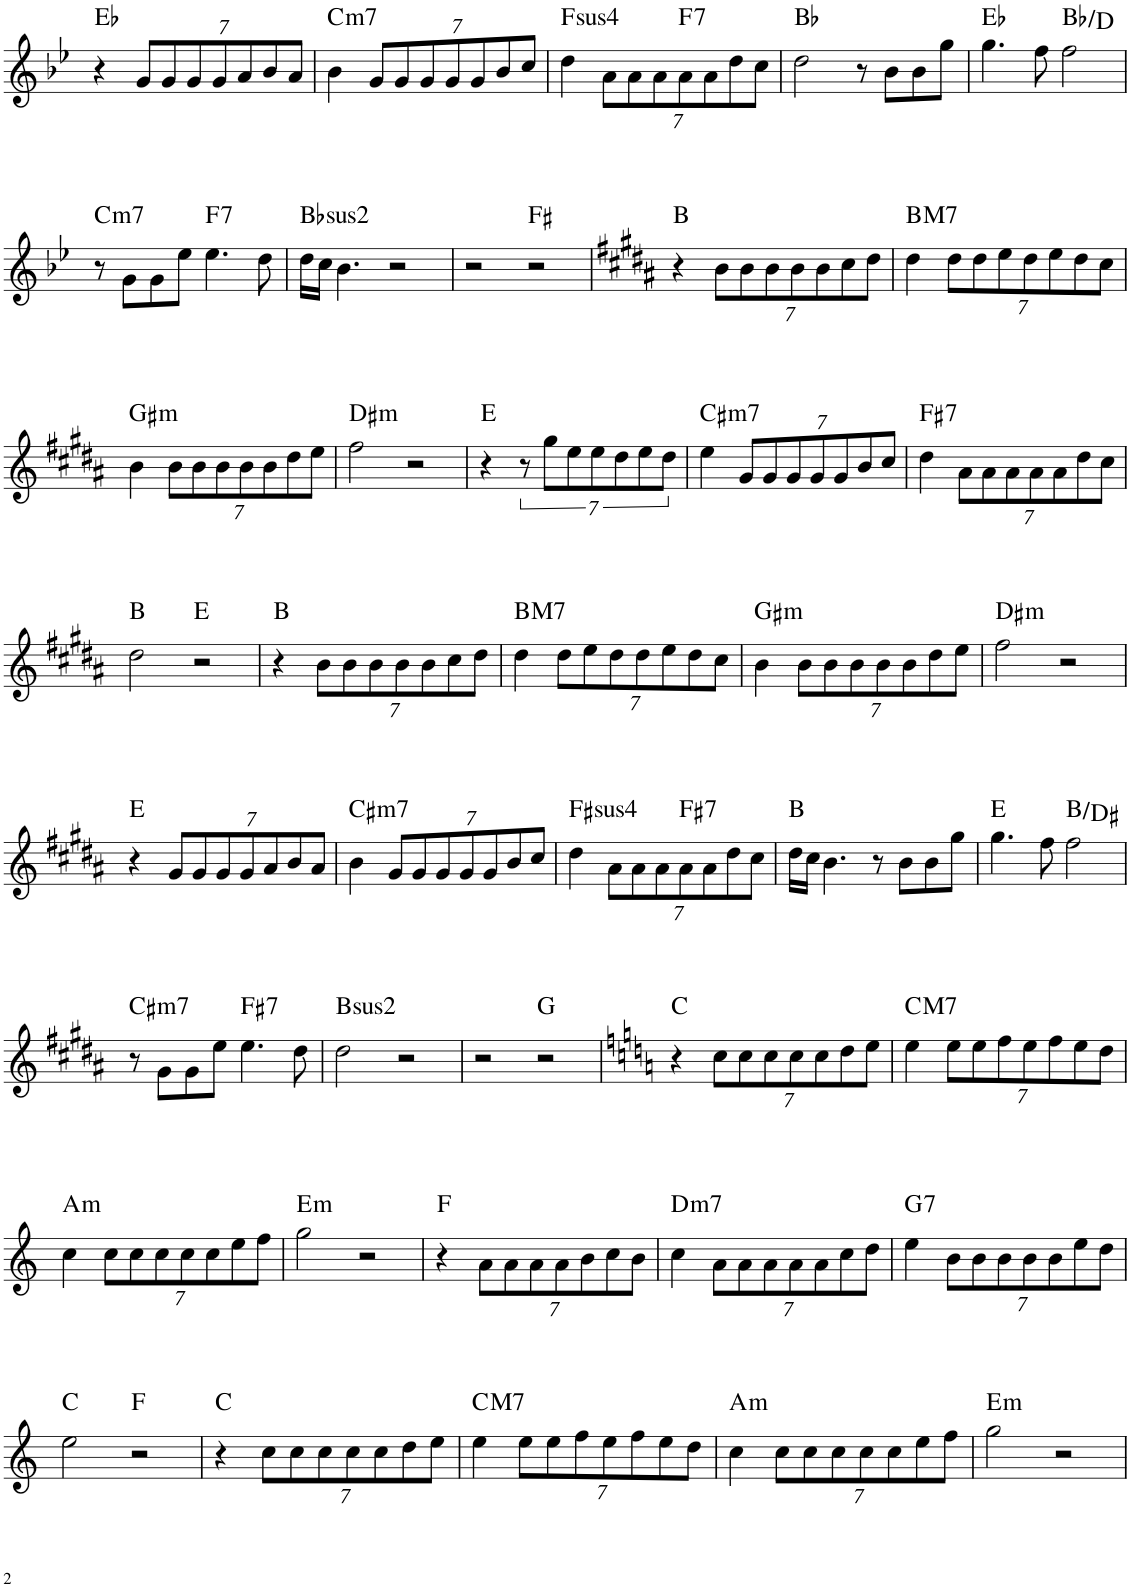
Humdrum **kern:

**kern	**harte
*part1	*part1
*staff1	*
*I"Piano	*
*I'Pno.	*
!!LO:PB:g=z
*clefG2	*
*k[b-e-]	*
*M4/4	*
=37	=37
4r	Eb:maj
*Xbrackettup	*
28%3g/L	.
28%3g/	.
28%3g/	.
28%3g/	.
28%3a/	.
28%3b-/	.
28%3a/J	.
=38	=38
!	!LO:H:kt=m7
4b-\	C:min7
28%3g/L	.
28%3g/	.
28%3g/	.
28%3g/	.
28%3g/	.
28%3b-/	.
28%3cc/J	.
=39	=39
!	!LO:H:kt=4
4dd\	F:sus4
28%3a\L	.
28%3a\	.
28%3a\	.
!	!LO:H:kt=7
28%3a\	F:7
28%3a\	.
28%3dd\	.
28%3cc\J	.
=40	=40
2dd\	Bb:maj
8r	.
8b-\L	.
8b-\	.
8gg\J	.
=41	=41
4.gg\	Eb:maj
8ff\	.
2ff\	Bb:maj/3
!!LO:LB:g=z
=42	=42
!	!LO:H:kt=m7
8r	C:min7
8g\L	.
8g\	.
8ee-\J	.
!	!LO:H:kt=7
4.ee-\	F:7
8dd\	.
=43	=43
!	!LO:H:kt=2
16dd\LL	Bb:(1,2,5)
16cc\JJ	.
4.b-\	.
2r	.
=44	=44
2r	.
2r	F#:maj
=45	=45
*k[f#c#g#d#a#]	*
4r	B:maj
28%3b\L	.
28%3b\	.
28%3b\	.
28%3b\	.
28%3b\	.
28%3cc#\	.
28%3dd#\J	.
=46	=46
!	!LO:H:kt=M7
4dd#\	B:maj7
28%3dd#\L	.
28%3dd#\	.
28%3ee\	.
28%3dd#\	.
28%3ee\	.
28%3dd#\	.
28%3cc#\J	.
!!LO:LB:g=z
=47	=47
!	!LO:H:kt=m
4b\	G#:min
28%3b\L	.
28%3b\	.
28%3b\	.
28%3b\	.
28%3b\	.
28%3dd#\	.
28%3ee\J	.
=48	=48
!	!LO:H:kt=m
2ff#\	D#:min
2r	.
=49	=49
4r	E:maj
*brackettup	*
28%3r	.
28%3gg#\L	.
28%3ee\	.
28%3ee\	.
28%3dd#\	.
28%3ee\	.
28%3dd#\J	.
=50	=50
!	!LO:H:kt=m7
4ee\	C#:min7
*Xbrackettup	*
28%3g#/L	.
28%3g#/	.
28%3g#/	.
28%3g#/	.
28%3g#/	.
28%3b/	.
28%3cc#/J	.
=51	=51
!	!LO:H:kt=7
4dd#\	F#:7
28%3a#\L	.
28%3a#\	.
28%3a#\	.
28%3a#\	.
28%3a#\	.
28%3dd#\	.
28%3cc#\J	.
!!LO:LB:g=z
=52	=52
2dd#\	B:maj
2r	E:maj
=53	=53
4r	B:maj
28%3b\L	.
28%3b\	.
28%3b\	.
28%3b\	.
28%3b\	.
28%3cc#\	.
28%3dd#\J	.
=54	=54
!	!LO:H:kt=M7
4dd#\	B:maj7
28%3dd#\L	.
28%3ee\	.
28%3dd#\	.
28%3dd#\	.
28%3ee\	.
28%3dd#\	.
28%3cc#\J	.
=55	=55
!	!LO:H:kt=m
4b\	G#:min
28%3b\L	.
28%3b\	.
28%3b\	.
28%3b\	.
28%3b\	.
28%3dd#\	.
28%3ee\J	.
=56	=56
!	!LO:H:kt=m
2ff#\	D#:min
2r	.
!!LO:LB:g=z
=57	=57
4r	E:maj
28%3g#/L	.
28%3g#/	.
28%3g#/	.
28%3g#/	.
28%3a#/	.
28%3b/	.
28%3a#/J	.
=58	=58
!	!LO:H:kt=m7
4b\	C#:min7
28%3g#/L	.
28%3g#/	.
28%3g#/	.
28%3g#/	.
28%3g#/	.
28%3b/	.
28%3cc#/J	.
=59	=59
!	!LO:H:kt=4
4dd#\	F#:sus4
28%3a#\L	.
28%3a#\	.
28%3a#\	.
!	!LO:H:kt=7
28%3a#\	F#:7
28%3a#\	.
28%3dd#\	.
28%3cc#\J	.
=60	=60
16dd#\LL	B:maj
16cc#\JJ	.
4.b\	.
8r	.
8b\L	.
8b\	.
8gg#\J	.
=61	=61
4.gg#\	E:maj
8ff#\	.
2ff#\	B:maj/3
!!LO:LB:g=z
=62	=62
!	!LO:H:kt=m7
8r	C#:min7
8g#\L	.
8g#\	.
8ee\J	.
!	!LO:H:kt=7
4.ee\	F#:7
8dd#\	.
=63	=63
!	!LO:H:kt=2
2dd#\	B:(1,2,5)
2r	.
=64	=64
2r	.
2r	G:maj
=65	=65
*k[]	*
4r	C:maj
28%3cc\L	.
28%3cc\	.
28%3cc\	.
28%3cc\	.
28%3cc\	.
28%3dd\	.
28%3ee\J	.
=66	=66
!	!LO:H:kt=M7
4ee\	C:maj7
28%3ee\L	.
28%3ee\	.
28%3ff\	.
28%3ee\	.
28%3ff\	.
28%3ee\	.
28%3dd\J	.
!!LO:LB:g=z
=67	=67
!	!LO:H:kt=m
4cc\	A:min
28%3cc\L	.
28%3cc\	.
28%3cc\	.
28%3cc\	.
28%3cc\	.
28%3ee\	.
28%3ff\J	.
=68	=68
!	!LO:H:kt=m
2gg\	E:min
2r	.
=69	=69
4r	F:maj
28%3a\L	.
28%3a\	.
28%3a\	.
28%3a\	.
28%3b\	.
28%3cc\	.
28%3b\J	.
=70	=70
!	!LO:H:kt=m7
4cc\	D:min7
28%3a\L	.
28%3a\	.
28%3a\	.
28%3a\	.
28%3a\	.
28%3cc\	.
28%3dd\J	.
=71	=71
!	!LO:H:kt=7
4ee\	G:7
28%3b\L	.
28%3b\	.
28%3b\	.
28%3b\	.
28%3b\	.
28%3ee\	.
28%3dd\J	.
!!LO:LB:g=z
=72	=72
2ee\	C:maj
2r	F:maj
=73	=73
4r	C:maj
28%3cc\L	.
28%3cc\	.
28%3cc\	.
28%3cc\	.
28%3cc\	.
28%3dd\	.
28%3ee\J	.
=74	=74
!	!LO:H:kt=M7
4ee\	C:maj7
28%3ee\L	.
28%3ee\	.
28%3ff\	.
28%3ee\	.
28%3ff\	.
28%3ee\	.
28%3dd\J	.
=75	=75
!	!LO:H:kt=m
4cc\	A:min
28%3cc\L	.
28%3cc\	.
28%3cc\	.
28%3cc\	.
28%3cc\	.
28%3ee\	.
28%3ff\J	.
=76	=76
!	!LO:H:kt=m
2gg\	E:min
2r	.
=	=
*-	*-
